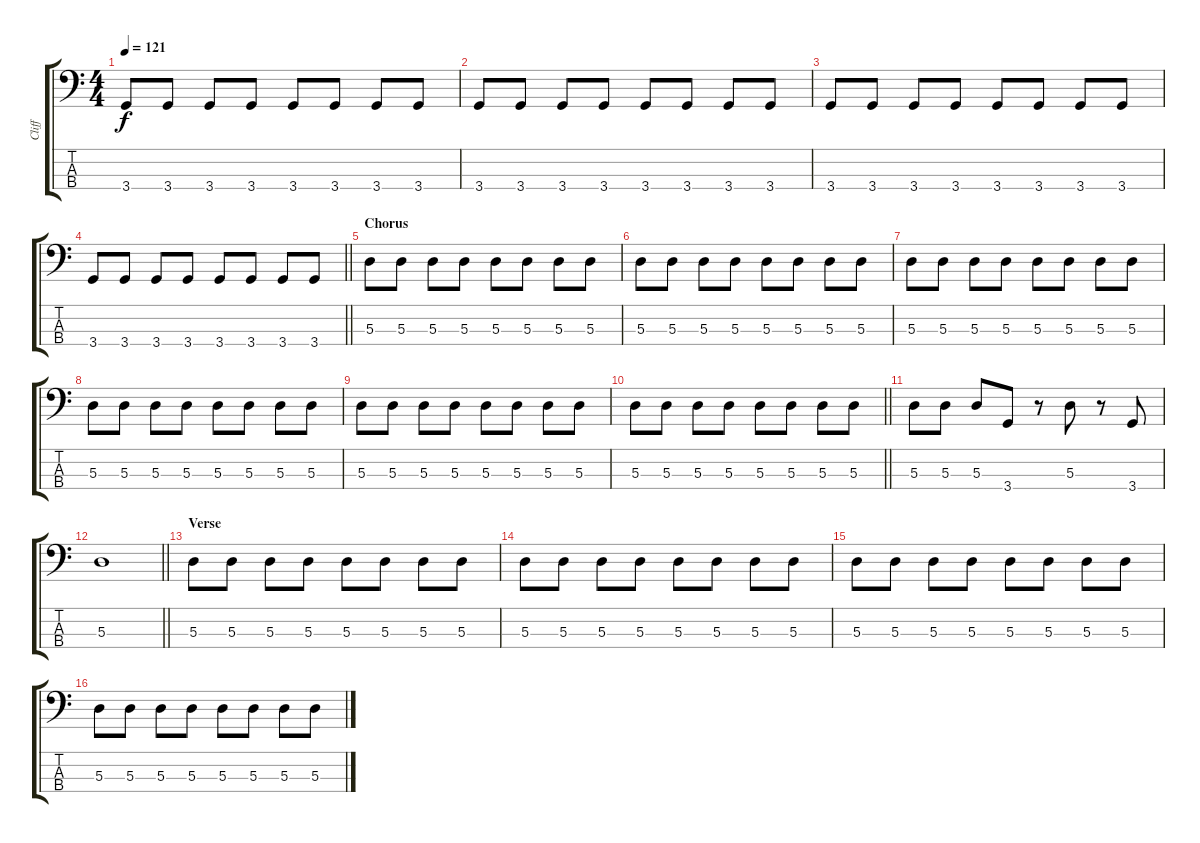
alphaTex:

\track ("Cliff" "Cliff") {instrument electricbassfinger}
\staff {score tabs}
\tuning (G2 D2 A1 E1) {hide}
\ts (4 4)
\tempo 121
\clef f4
\ks c
3.4.8{dy f} 3.4.8 3.4.8 3.4.8 3.4.8 3.4.8 3.4.8 3.4.8 |
3.4.8 3.4.8 3.4.8 3.4.8 3.4.8 3.4.8 3.4.8 3.4.8 |
3.4.8 3.4.8 3.4.8 3.4.8 3.4.8 3.4.8 3.4.8 3.4.8 |
\barLineRight lightlight
3.4.8 3.4.8 3.4.8 3.4.8 3.4.8 3.4.8 3.4.8 3.4.8 |
\section ("" "Chorus")
5.3.8 5.3.8 5.3.8 5.3.8 5.3.8 5.3.8 5.3.8 5.3.8 |
5.3.8 5.3.8 5.3.8 5.3.8 5.3.8 5.3.8 5.3.8 5.3.8 |
5.3.8 5.3.8 5.3.8 5.3.8 5.3.8 5.3.8 5.3.8 5.3.8 |
5.3.8 5.3.8 5.3.8 5.3.8 5.3.8 5.3.8 5.3.8 5.3.8 |
5.3.8 5.3.8 5.3.8 5.3.8 5.3.8 5.3.8 5.3.8 5.3.8 |
\barLineRight lightlight
5.3.8 5.3.8 5.3.8 5.3.8 5.3.8 5.3.8 5.3.8 5.3.8 |
5.3.8 5.3.8 5.3.8 3.4.8 r.8 5.3.8 r.8 3.4.8 |
\barLineRight lightlight
5.3.1 |
\section ("" "Verse")
5.3.8 5.3.8 5.3.8 5.3.8 5.3.8 5.3.8 5.3.8 5.3.8 |
5.3.8 5.3.8 5.3.8 5.3.8 5.3.8 5.3.8 5.3.8 5.3.8 |
5.3.8 5.3.8 5.3.8 5.3.8 5.3.8 5.3.8 5.3.8 5.3.8 |
5.3.8 5.3.8 5.3.8 5.3.8 5.3.8 5.3.8 5.3.8 5.3.8
